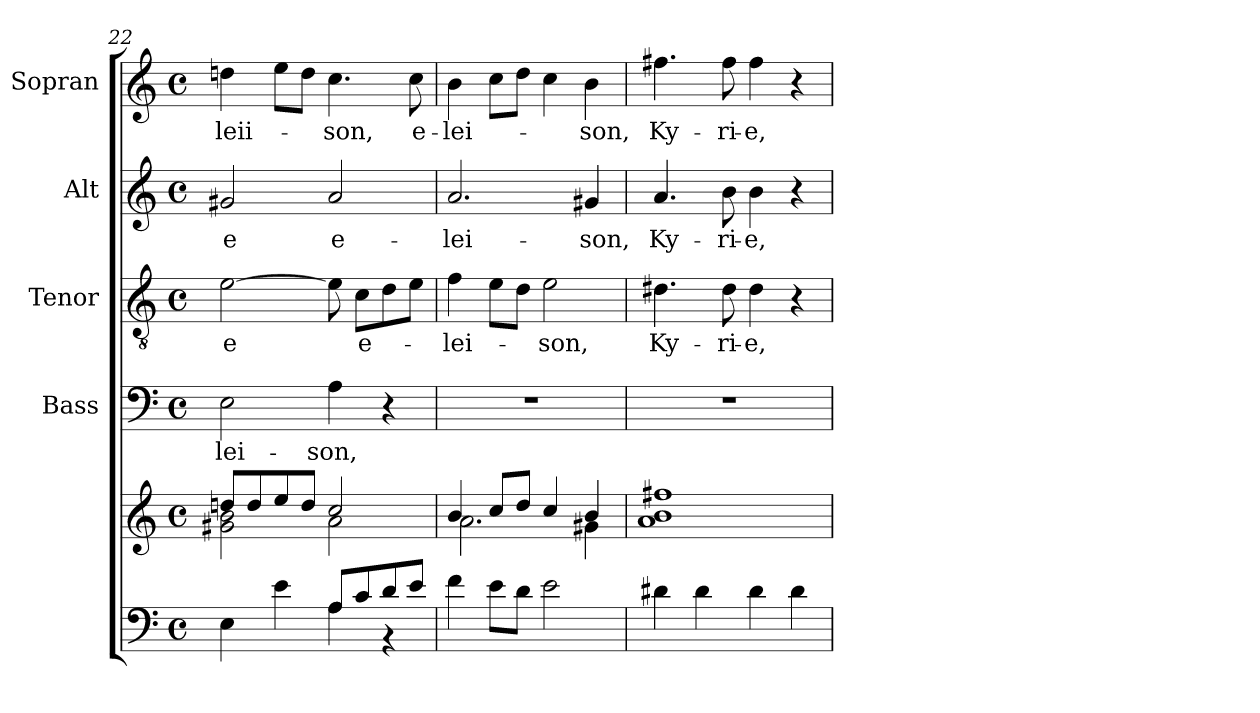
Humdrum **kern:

**kern	**kern	**kern	**text	**kern	**text	**kern	**text	**kern	**text
*part5	*part5	*part4	*part4	*part3	*part3	*part2	*part2	*part1	*part1
*staff6	*staff5	*staff4	*staff4	*staff3	*staff3	*staff2	*staff2	*staff1	*staff1
*	*	*I"Bass	*	*I"Tenor	*	*I"Alt	*	*I"Sopran	*
*	*	*I'B.	*	*I'T.	*	*I'A.	*	*I'S.	*
*clefF4	*clefG2	*clefF4	*	*clefGv2	*	*clefG2	*	*clefG2	*
*k[]	*k[]	*k[]	*	*k[]	*	*k[]	*	*k[]	*
*C:	*C:	*C:	*	*C:	*	*C:	*	*C:	*
*M4/4	*M4/4	*M4/4	*	*M4/4	*	*M4/4	*	*M4/4	*
*met(c)	*met(c)	*met(c)	*	*met(c)	*	*met(c)	*	*met(c)	*
=22	=22	=22	=22	=22	=22	=22	=22	=22	=22
*^	*^	*	*	*	*	*	*	*	*
!	!	!	!	!	!LO:LY:b	!	!LO:LY:b	!	!LO:LY:b	!	!LO:LY:b
4E\	2ryy	8ddn/L	2g#X\ 2b\	2E\	-lei-	[2e\	-e	2g#X/	-e	4ddn\	-leii-
.	.	8dd/	.	.	.	.	.	.	.	.	.
4e\	.	8ee/	.	.	.	.	.	.	.	8ee\L	.
.	.	8dd/J	.	.	.	.	.	.	.	8dd\J	.
!	!	!	!	!	!LO:LY:b	!	!	!	!LO:LY:b	!	!LO:LY:b
8A/L	4A\	2cc/	2a\	4A\	-son,	8e\]	.	2a/	e-	4.cc\	-son,
!	!	!	!	!	!	!	!LO:LY:b	!	!	!	!
8c/	.	.	.	.	.	8c\L	e-	.	.	.	.
8d/	4r	.	.	4r	.	8d\	.	.	.	.	.
!	!	!	!	!	!	!	!	!	!	!	!LO:LY:b
8e/J	.	.	.	.	.	8e\J	.	.	.	8cc\	e-
*v	*v	*	*	*	*	*	*	*	*	*	*
!!LO:PB:g=z
=23	=23	=23	=23	=23	=23	=23	=23	=23	=23	=23
!	!	!	!	!	!	!LO:LY:b	!	!LO:LY:b	!	!LO:LY:b
4f\	4b/	2.a\	1r	.	4f\	-lei-	2.a/	-lei-	4b\	-lei-
8e\L	8cc/L	.	.	.	8e\L	.	.	.	8cc\L	.
8d\J	8dd/J	.	.	.	8d\J	.	.	.	8dd\J	.
!	!	!	!	!	!	!LO:LY:b	!	!	!	!
2e\	4cc/	.	.	.	2e\	-son,	.	.	4cc\	.
!	!	!	!	!	!	!	!	!LO:LY:b	!	!LO:LY:b
.	4b/	4g#X\	.	.	.	.	4g#X/	-son,	4b\	-son,
=24	=24	=24	=24	=24	=24	=24	=24	=24	=24	=24
!	!	!	!	!	!	!LO:LY:b	!	!LO:LY:b	!	!LO:LY:b
*	*v	*v	*	*	*	*	*	*	*	*
4d#X\	1a 1b 1ff#X	1r	.	4.d#X\	Ky-	4.a/	Ky-	4.ff#X\	Ky-
4d#\	.	.	.	.	.	.	.	.	.
!	!	!	!	!	!LO:LY:b	!	!LO:LY:b	!	!LO:LY:b
.	.	.	.	8d#\	-ri-	8b\	-ri-	8ff#\	-ri-
!	!	!	!	!	!LO:LY:b	!	!LO:LY:b	!	!LO:LY:b
4d#\	.	.	.	4d#\	-e,	4b\	-e,	4ff#\	-e,
4d#\	.	.	.	4r	.	4r	.	4r	.
=	=	=	=	=	=	=	=	=	=
*-	*-	*-	*-	*-	*-	*-	*-	*-	*-
